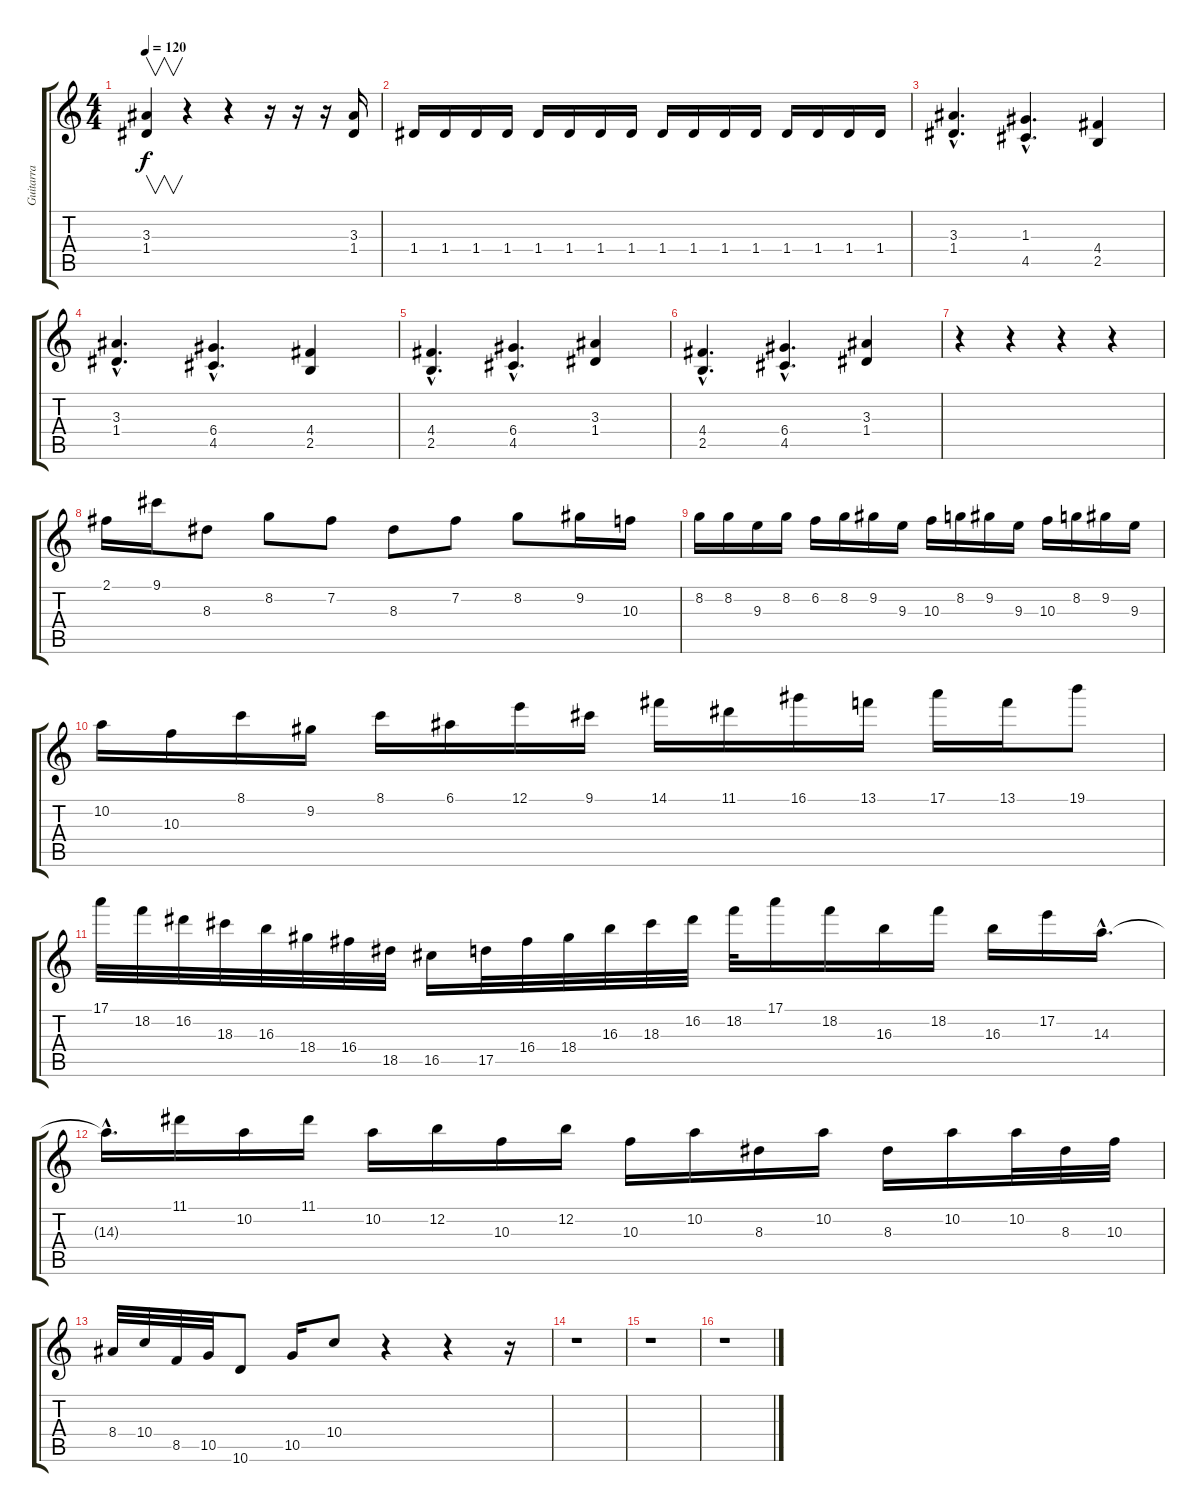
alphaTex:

\track ("Guitarra" "Guitarra") {instrument distortionguitar}
\staff {score tabs}
\tuning (E4 B3 G3 D3 A2 E2) {hide}
\ts (4 4)
\tempo 120
\clef g2
\ks c
(3.3 1.4).4{v dy f} r.4 r.4 r.16 r.16 r.16 (3.3 1.4).16 |
1.4.16 1.4.16 1.4.16 1.4.16 1.4.16 1.4.16 1.4.16 1.4.16 1.4.16 1.4.16 1.4.16 1.4.16 1.4.16 1.4.16 1.4.16 1.4.16 |
(3.3{hac} 1.4{hac}).4{d} (1.3{hac} 4.5{hac}).4{d} (4.4 2.5).4 |
(3.3{hac} 1.4{hac}).4{d} (6.4{hac} 4.5{hac}).4{d} (4.4 2.5).4 |
(4.4{hac} 2.5{hac}).4{d} (6.4{hac} 4.5{hac}).4{d} (3.3 1.4).4 |
(4.4{hac} 2.5{hac}).4{d} (6.4{hac} 4.5{hac}).4{d} (3.3 1.4).4 |
r.4 r.4 r.4 r.4 |
2.1.16 9.1.16 8.3.8 8.2.8 7.2.8 8.3.8 7.2.8 8.2.8 9.2.16 10.3.16 |
8.2.16 8.2.16 9.3.16 8.2.16 6.2.16 8.2.16 9.2.16 9.3.16 10.3.16 8.2.16 9.2.16 9.3.16 10.3.16 8.2.16 9.2.16 9.3.16 |
10.2.16 10.3.16 8.1.16 9.2.16 8.1.16 6.1.16 12.1.16 9.1.16 14.1.16 11.1.16 16.1.16 13.1.16 17.1.16 13.1.16 19.1.8 |
17.1.32 18.2.32 16.2.32 18.3.32 16.3.32 18.4.32 16.4.32 18.5.32 16.5.16 17.5.32 16.4.32 18.4.32 16.3.32 18.3.32 16.2.32 18.2.32 17.1.16 18.2.16 16.3.16 18.2.16 16.3.16 17.2.16 14.3{hac}.16{d} |
14.3{hac t}.16{d} 11.1.16 10.2.16 11.1.16 10.2.16 12.2.16 10.3.16 12.2.16 10.3.16 10.2.16 8.3.16 10.2.16 8.3.16 10.2.16 10.2.32 8.3.32 10.3.32 |
8.4.32 10.4.32 8.5.32 10.5.32 10.6.8 10.5.16 10.4.8 r.4 r.4 r.16 |
r.1 |
r.1 |
r.1
